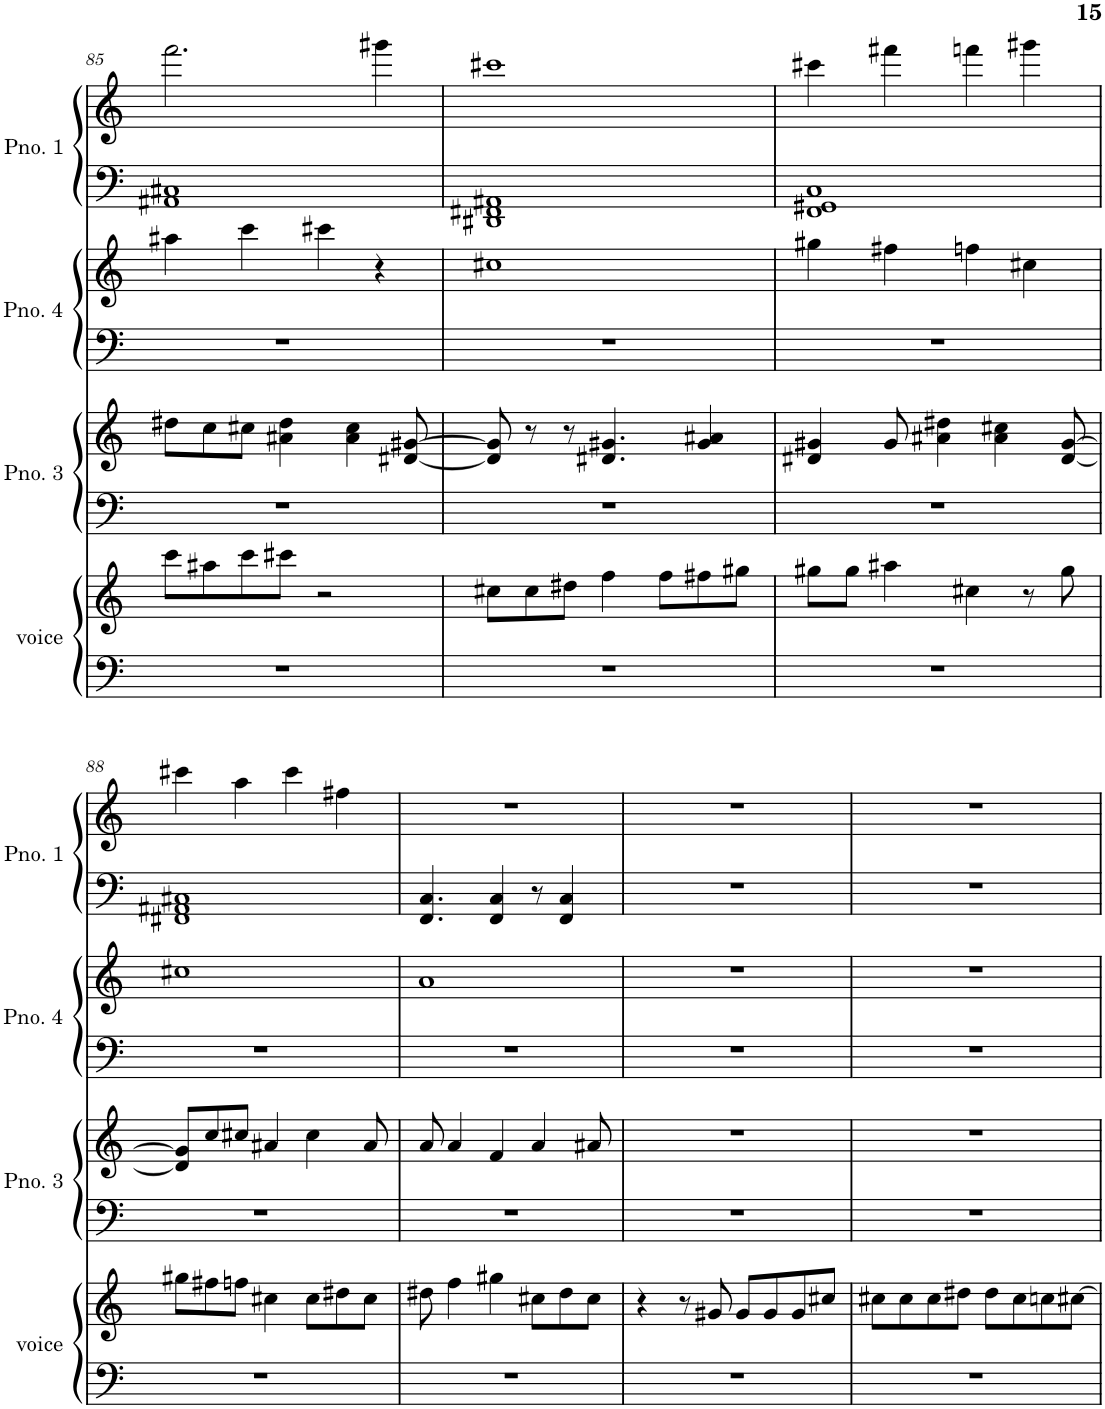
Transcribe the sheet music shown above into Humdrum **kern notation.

**kern	**kern	**kern	**kern	**kern	**kern	**kern	**kern
*part4	*part4	*part3	*part3	*part2	*part2	*part1	*part1
*staff8	*staff7	*staff6	*staff5	*staff4	*staff3	*staff2	*staff1
*I"voice	*	*I"Piano 3	*	*I"Piano 4	*	*I"Piano 1	*
*I'voice	*	*I'Pno. 3	*	*I'Pno. 4	*	*I'Pno. 1	*
!!LO:PB:g=z
*clefF4	*clefG2	*clefF4	*clefG2	*clefF4	*clefG2	*clefF4	*clefG2
*k[]	*k[]	*k[]	*k[]	*k[]	*k[]	*k[]	*k[]
*M4/4	*M4/4	*M4/4	*M4/4	*M4/4	*M4/4	*M4/4	*M4/4
=85	=85	=85	=85	=85	=85	=85	=85
1r	8ccc\L	1r	8dd#X\L	1r	4aa#X\	1AA#X 1C#X	2.fff\
.	8aa#X\	.	8cc\	.	.	.	.
.	8ccc\	.	8cc#X\J	.	4ccc\	.	.
.	8ccc#X\J	.	4a#X\ 4dd#\	.	.	.	.
.	2r	.	.	.	4ccc#X\	.	.
.	.	.	4a#\ 4cc#\	.	.	.	.
.	.	.	.	.	4r	.	4ggg#X\
.	.	.	[8d#X/ [8g#X/	.	.	.	.
=86	=86	=86	=86	=86	=86	=86	=86
1r	8cc#X\L	1r	8d#/] 8g#/]	1r	1cc#X	1DD#X 1FF#X 1AA#X	1ccc#X
.	8cc#\	.	8r	.	.	.	.
.	8dd#X\J	.	8r	.	.	.	.
.	4ff\	.	4.d#X/ 4.g#X/	.	.	.	.
.	8ff\L	.	.	.	.	.	.
.	8ff#X\	.	4g#/ 4a#X/	.	.	.	.
.	8gg#X\J	.	.	.	.	.	.
=87	=87	=87	=87	=87	=87	=87	=87
1r	8gg#X\L	1r	4d#X/ 4g#X/	1r	4gg#X\	1FF 1GG#X 1C	4ccc#X\
.	8gg#\J	.	.	.	.	.	.
.	4aa#X\	.	8g#/	.	4ff#X\	.	4fff#X\
.	.	.	4a#X\ 4dd#X\	.	.	.	.
.	4cc#X\	.	.	.	4ffn\	.	4fffn\
.	.	.	4a#\ 4cc#X\	.	.	.	.
.	8r	.	.	.	4cc#X\	.	4ggg#X\
.	8gg#\	.	[8d#/ [8g#/	.	.	.	.
!!LO:LB:g=z
=88	=88	=88	=88	=88	=88	=88	=88
1r	8gg#X\L	1r	8d#/] 8g#/]L	1r	1cc#X	1FF#X 1AA#X 1C#X	4ccc#X\
.	8ff#X\	.	8cc/	.	.	.	.
.	8ffn\J	.	8cc#X/J	.	.	.	4aa\
.	4cc#X\	.	4a#X/	.	.	.	.
.	.	.	.	.	.	.	4ccc#\
.	8cc#\L	.	4cc#\	.	.	.	.
.	8dd#X\	.	.	.	.	.	4ff#X\
.	8cc#\J	.	8a#/	.	.	.	.
=89	=89	=89	=89	=89	=89	=89	=89
1r	8dd#X\	1r	8a/	1r	1a	4.FF/ 4.C/	1r
.	4ff\	.	4a/	.	.	.	.
.	4gg#X\	.	4f/	.	.	4FF/ 4C/	.
.	8cc#X\L	.	4a/	.	.	8r	.
.	8dd#\	.	.	.	.	4FF/ 4C/	.
.	8cc#\J	.	8a#X/	.	.	.	.
=90	=90	=90	=90	=90	=90	=90	=90
1r	4r	1r	1r	1r	1r	1r	1r
.	8r	.	.	.	.	.	.
.	8g#X/	.	.	.	.	.	.
.	8g#/L	.	.	.	.	.	.
.	8g#/	.	.	.	.	.	.
.	8g#/	.	.	.	.	.	.
.	8cc#X/J	.	.	.	.	.	.
=91	=91	=91	=91	=91	=91	=91	=91
1r	8cc#X\L	1r	1r	1r	1r	1r	1r
.	8cc#\	.	.	.	.	.	.
.	8cc#\	.	.	.	.	.	.
.	8dd#X\J	.	.	.	.	.	.
.	8dd#\L	.	.	.	.	.	.
.	8cc#\	.	.	.	.	.	.
.	8ccn\	.	.	.	.	.	.
.	[8cc#X\J	.	.	.	.	.	.
=	=	=	=	=	=	=	=
*-	*-	*-	*-	*-	*-	*-	*-
